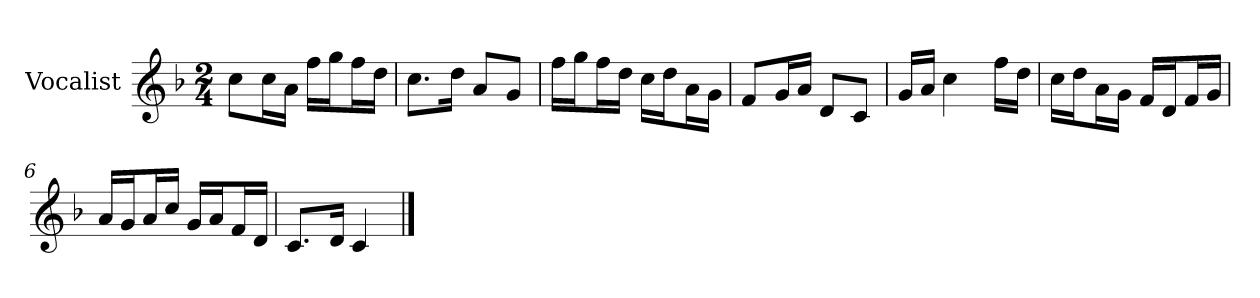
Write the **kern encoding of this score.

**kern
*part1
*staff1
*I"Vocalist
*k[b-]
*F:
*M2/4
=
8ccL
16ccL
16aJJ
16ffLL
16ggJ
16ffL
16ddJJ
=1
8.ccL
16ddJk
8aL
8gJ
=2
16ffLL
16ggJ
16ffL
16ddJJ
16ccLL
16ddJ
16aL
16gJJ
=3
8fL
16gL
16aJJ
8dL
8cJ
=4
16gLL
16aJJ
4cc
16ffLL
16ddJJ
=5
16ccLL
16ddJ
16aL
16gJJ
16fLL
16dJ
16fL
16gJJ
=6
16aLL
16gJ
16aL
16ccJJ
16gLL
16aJ
16fL
16dJJ
=7
8.cL
16dJk
4c
==
*-
